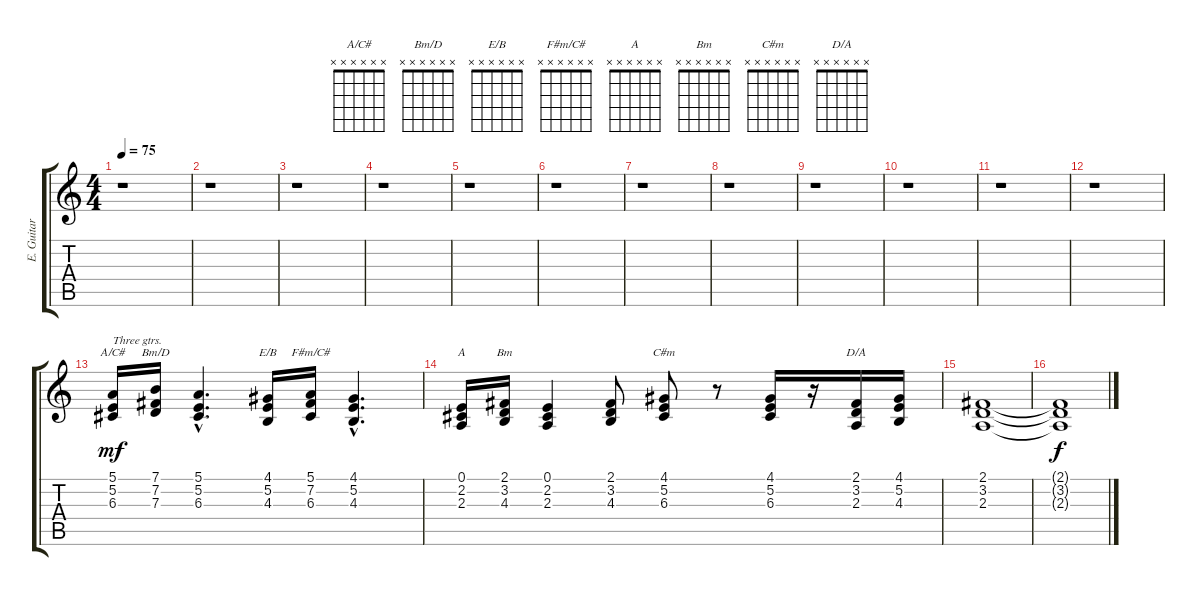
\track ("E. Guitar 10-12" "E. Guitar ") {instrument oboe}
\staff {score tabs}
\tuning (E4 B3 G3 D3 A2 E2) {hide}
\chord ("A/C#" x x x x x x) {firstfret 0}
\chord ("Bm/D" x x x x x x) {firstfret 0}
\chord ("E/B" x x x x x x) {firstfret 0}
\chord ("F#m/C#" x x x x x x) {firstfret 0}
\chord ("A" x x x x x x) {firstfret 0}
\chord ("Bm" x x x x x x) {firstfret 0}
\chord ("C#m" x x x x x x) {firstfret 0}
\chord ("D/A" x x x x x x) {firstfret 0}
\ts (4 4)
\tempo 75
\clef g2
\ks c
r.1{dy mf} |
r.1 |
r.1 |
r.1 |
r.1 |
r.1 |
r.1 |
r.1 |
r.1 |
r.1 |
r.1 |
r.1 |
(5.1 5.2 6.3).16{ch "A/C#" txt "Three gtrs."} (7.1 7.2 7.3).16{ch "Bm/D"} (5.1{hac} 5.2{hac} 6.3{hac}).4{d} (4.1 5.2 4.3).16{ch "E/B"} (5.1 7.2 6.3).16{ch "F#m/C#"} (4.1{hac} 5.2{hac} 4.3{hac}).4{d} |
(0.1 2.2 2.3).16{ch "A"} (2.1 3.2 4.3).16{ch "Bm"} (0.1 2.2 2.3).4 (2.1 3.2 4.3).8 (4.1 5.2 6.3).8{ch "C#m"} r.8 (4.1 5.2 6.3).16 r.16 (2.1 3.2 2.3).16{ch "D/A"} (4.1 5.2 4.3).16 |
(2.1 3.2 2.3).1 |
(2.1{t} 3.2{t} 2.3{t}).1{dy f}
